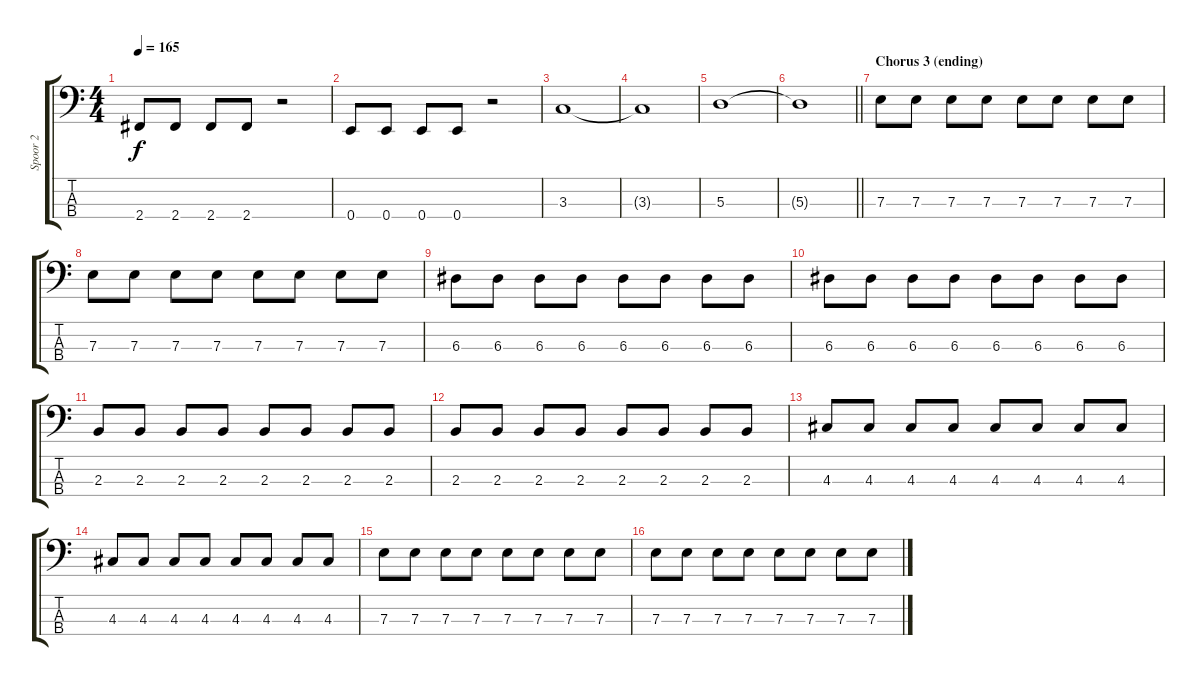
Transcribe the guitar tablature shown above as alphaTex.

\track ("Spoor 2" "Spoor 2") {instrument electricbassfinger}
\staff {score tabs}
\tuning (G2 D2 A1 E1) {hide}
\ts (4 4)
\tempo 165
\clef f4
\ks c
2.4.8{dy f} 2.4.8 2.4.8 2.4.8 r.2 |
0.4.8 0.4.8 0.4.8 0.4.8 r.2 |
3.3.1 |
3.3{t}.1 |
5.3.1 |
\barLineRight lightlight
5.3{t}.1 |
\section ("" "Chorus 3 (ending)")
7.3.8 7.3.8 7.3.8 7.3.8 7.3.8 7.3.8 7.3.8 7.3.8 |
7.3.8 7.3.8 7.3.8 7.3.8 7.3.8 7.3.8 7.3.8 7.3.8 |
6.3.8 6.3.8 6.3.8 6.3.8 6.3.8 6.3.8 6.3.8 6.3.8 |
6.3.8 6.3.8 6.3.8 6.3.8 6.3.8 6.3.8 6.3.8 6.3.8 |
2.3.8 2.3.8 2.3.8 2.3.8 2.3.8 2.3.8 2.3.8 2.3.8 |
2.3.8 2.3.8 2.3.8 2.3.8 2.3.8 2.3.8 2.3.8 2.3.8 |
4.3.8 4.3.8 4.3.8 4.3.8 4.3.8 4.3.8 4.3.8 4.3.8 |
4.3.8 4.3.8 4.3.8 4.3.8 4.3.8 4.3.8 4.3.8 4.3.8 |
7.3.8 7.3.8 7.3.8 7.3.8 7.3.8 7.3.8 7.3.8 7.3.8 |
7.3.8 7.3.8 7.3.8 7.3.8 7.3.8 7.3.8 7.3.8 7.3.8
